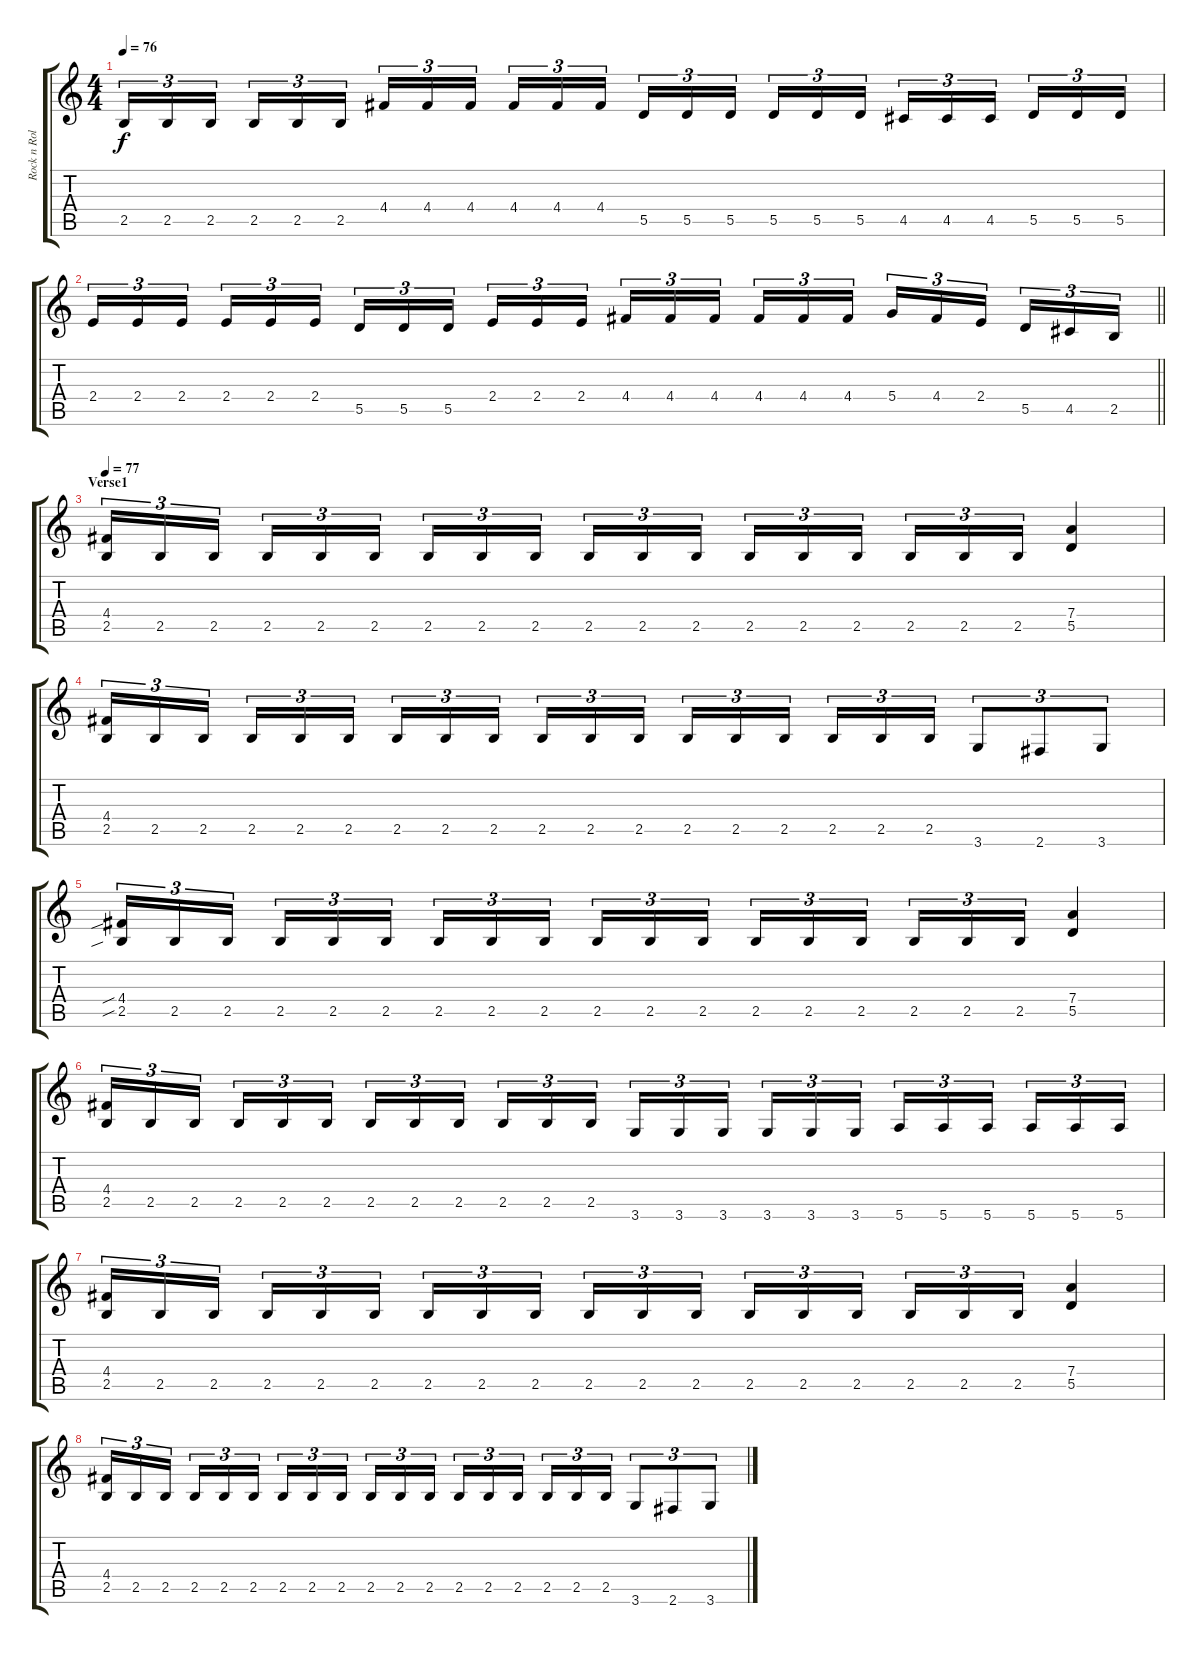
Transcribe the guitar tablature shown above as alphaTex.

\track ("Rock n Rolf" "Rock n Rol") {instrument distortionguitar}
\staff {score tabs}
\tuning (E4 B3 G3 D3 A2 E2) {hide}
\ts (4 4)
\tempo 76
\clef g2
\ks c
2.5.16{tu (3 2) dy f} 2.5.16{tu (3 2)} 2.5.16{tu (3 2) beam splitsecondary} 2.5.16{tu (3 2)} 2.5.16{tu (3 2)} 2.5.16{tu (3 2)} 4.4.16{tu (3 2)} 4.4.16{tu (3 2)} 4.4.16{tu (3 2) beam splitsecondary} 4.4.16{tu (3 2)} 4.4.16{tu (3 2)} 4.4.16{tu (3 2)} 5.5.16{tu (3 2)} 5.5.16{tu (3 2)} 5.5.16{tu (3 2) beam splitsecondary} 5.5.16{tu (3 2)} 5.5.16{tu (3 2)} 5.5.16{tu (3 2)} 4.5.16{tu (3 2)} 4.5.16{tu (3 2)} 4.5.16{tu (3 2) beam splitsecondary} 5.5.16{tu (3 2)} 5.5.16{tu (3 2)} 5.5.16{tu (3 2)} |
\barLineRight lightlight
2.4.16{tu (3 2)} 2.4.16{tu (3 2)} 2.4.16{tu (3 2) beam splitsecondary} 2.4.16{tu (3 2)} 2.4.16{tu (3 2)} 2.4.16{tu (3 2)} 5.5.16{tu (3 2)} 5.5.16{tu (3 2)} 5.5.16{tu (3 2) beam splitsecondary} 2.4.16{tu (3 2)} 2.4.16{tu (3 2)} 2.4.16{tu (3 2)} 4.4.16{tu (3 2)} 4.4.16{tu (3 2)} 4.4.16{tu (3 2) beam splitsecondary} 4.4.16{tu (3 2)} 4.4.16{tu (3 2)} 4.4.16{tu (3 2)} 5.4.16{tu (3 2)} 4.4.16{tu (3 2)} 2.4.16{tu (3 2) beam splitsecondary} 5.5.16{tu (3 2)} 4.5.16{tu (3 2)} 2.5.16{tu (3 2)} |
\section ("" "Verse1")
\tempo 77
(4.4 2.5).16{tu (3 2)} 2.5.16{tu (3 2)} 2.5.16{tu (3 2) beam splitsecondary} 2.5.16{tu (3 2)} 2.5.16{tu (3 2)} 2.5.16{tu (3 2)} 2.5.16{tu (3 2)} 2.5.16{tu (3 2)} 2.5.16{tu (3 2) beam splitsecondary} 2.5.16{tu (3 2)} 2.5.16{tu (3 2)} 2.5.16{tu (3 2)} 2.5.16{tu (3 2)} 2.5.16{tu (3 2)} 2.5.16{tu (3 2) beam splitsecondary} 2.5.16{tu (3 2)} 2.5.16{tu (3 2)} 2.5.16{tu (3 2)} (7.4 5.5).4 |
(4.4 2.5).16{tu (3 2)} 2.5.16{tu (3 2)} 2.5.16{tu (3 2) beam splitsecondary} 2.5.16{tu (3 2)} 2.5.16{tu (3 2)} 2.5.16{tu (3 2)} 2.5.16{tu (3 2)} 2.5.16{tu (3 2)} 2.5.16{tu (3 2) beam splitsecondary} 2.5.16{tu (3 2)} 2.5.16{tu (3 2)} 2.5.16{tu (3 2)} 2.5.16{tu (3 2)} 2.5.16{tu (3 2)} 2.5.16{tu (3 2) beam splitsecondary} 2.5.16{tu (3 2)} 2.5.16{tu (3 2)} 2.5.16{tu (3 2)} 3.6.8{tu (3 2)} 2.6.8{tu (3 2)} 3.6.8{tu (3 2)} |
(4.4{sib} 2.5{sib}).16{tu (3 2)} 2.5.16{tu (3 2)} 2.5.16{tu (3 2) beam splitsecondary} 2.5.16{tu (3 2)} 2.5.16{tu (3 2)} 2.5.16{tu (3 2)} 2.5.16{tu (3 2)} 2.5.16{tu (3 2)} 2.5.16{tu (3 2) beam splitsecondary} 2.5.16{tu (3 2)} 2.5.16{tu (3 2)} 2.5.16{tu (3 2)} 2.5.16{tu (3 2)} 2.5.16{tu (3 2)} 2.5.16{tu (3 2) beam splitsecondary} 2.5.16{tu (3 2)} 2.5.16{tu (3 2)} 2.5.16{tu (3 2)} (7.4 5.5).4 |
(4.4 2.5).16{tu (3 2)} 2.5.16{tu (3 2)} 2.5.16{tu (3 2) beam splitsecondary} 2.5.16{tu (3 2)} 2.5.16{tu (3 2)} 2.5.16{tu (3 2)} 2.5.16{tu (3 2)} 2.5.16{tu (3 2)} 2.5.16{tu (3 2) beam splitsecondary} 2.5.16{tu (3 2)} 2.5.16{tu (3 2)} 2.5.16{tu (3 2)} 3.6.16{tu (3 2)} 3.6.16{tu (3 2)} 3.6.16{tu (3 2) beam splitsecondary} 3.6.16{tu (3 2)} 3.6.16{tu (3 2)} 3.6.16{tu (3 2)} 5.6.16{tu (3 2)} 5.6.16{tu (3 2)} 5.6.16{tu (3 2) beam splitsecondary} 5.6.16{tu (3 2)} 5.6.16{tu (3 2)} 5.6.16{tu (3 2)} |
(4.4 2.5).16{tu (3 2)} 2.5.16{tu (3 2)} 2.5.16{tu (3 2) beam splitsecondary} 2.5.16{tu (3 2)} 2.5.16{tu (3 2)} 2.5.16{tu (3 2)} 2.5.16{tu (3 2)} 2.5.16{tu (3 2)} 2.5.16{tu (3 2) beam splitsecondary} 2.5.16{tu (3 2)} 2.5.16{tu (3 2)} 2.5.16{tu (3 2)} 2.5.16{tu (3 2)} 2.5.16{tu (3 2)} 2.5.16{tu (3 2) beam splitsecondary} 2.5.16{tu (3 2)} 2.5.16{tu (3 2)} 2.5.16{tu (3 2)} (7.4 5.5).4 |
(4.4 2.5).16{tu (3 2)} 2.5.16{tu (3 2)} 2.5.16{tu (3 2) beam splitsecondary} 2.5.16{tu (3 2)} 2.5.16{tu (3 2)} 2.5.16{tu (3 2)} 2.5.16{tu (3 2)} 2.5.16{tu (3 2)} 2.5.16{tu (3 2) beam splitsecondary} 2.5.16{tu (3 2)} 2.5.16{tu (3 2)} 2.5.16{tu (3 2)} 2.5.16{tu (3 2)} 2.5.16{tu (3 2)} 2.5.16{tu (3 2) beam splitsecondary} 2.5.16{tu (3 2)} 2.5.16{tu (3 2)} 2.5.16{tu (3 2)} 3.6.8{tu (3 2)} 2.6.8{tu (3 2)} 3.6.8{tu (3 2)}
